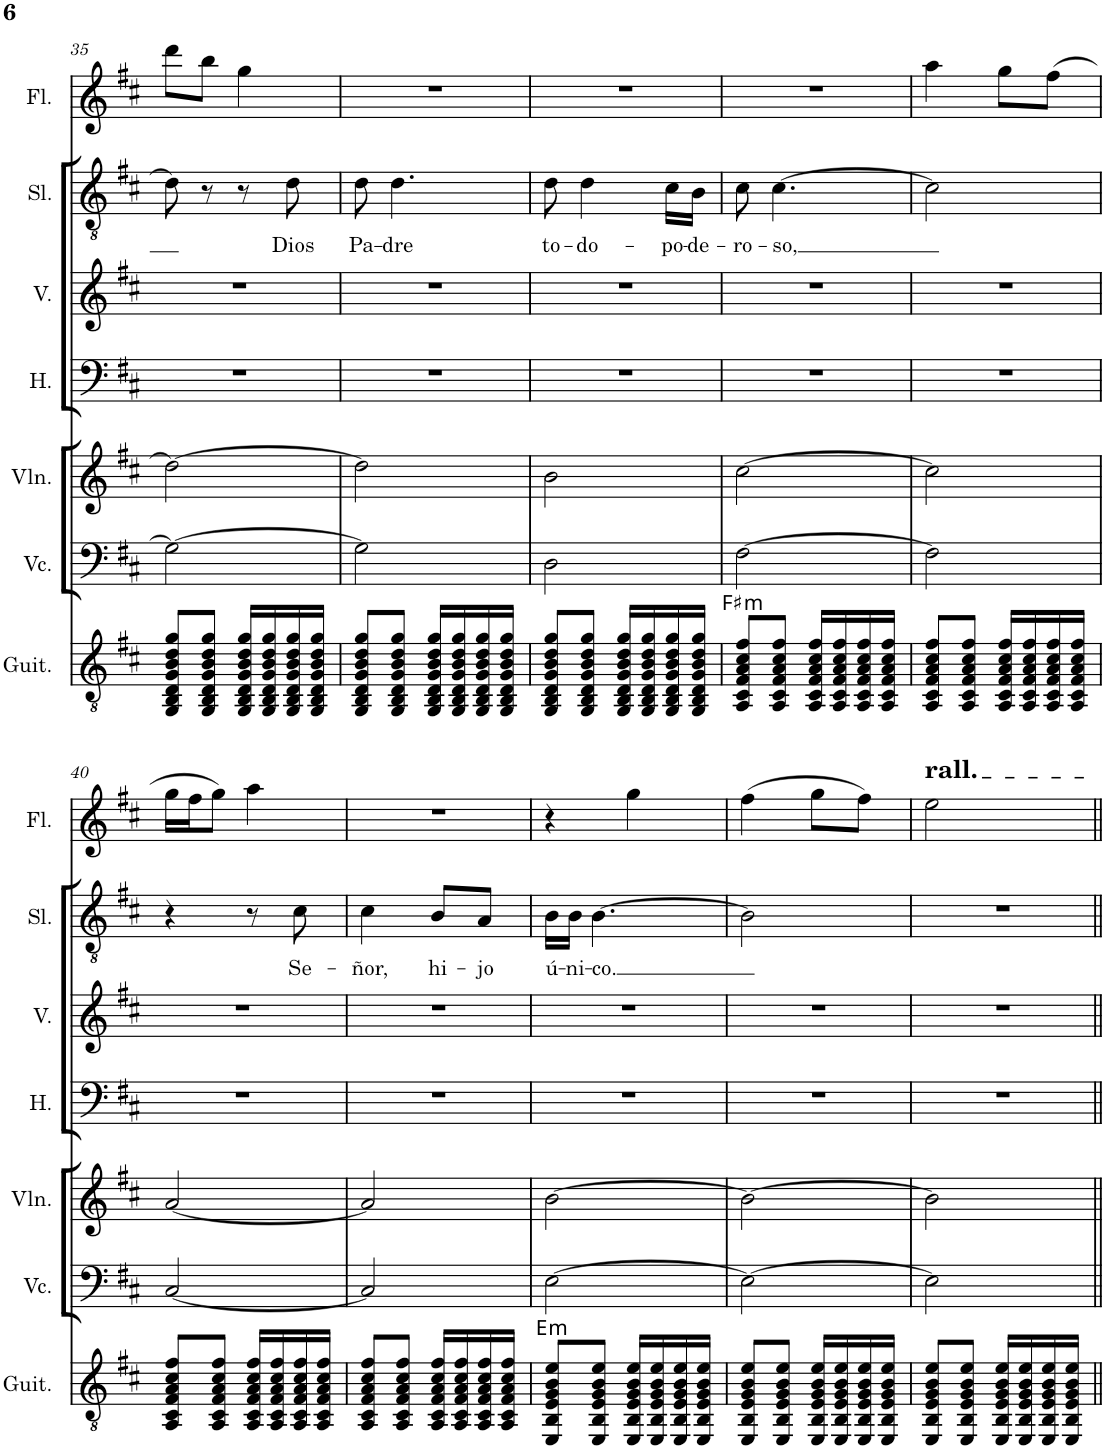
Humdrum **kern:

**kern	**harte	**kern	**kern	**kern	**kern	**kern	**text	**kern
*part7	*part7	*part6	*part5	*part4	*part3	*part2	*part2	*part1
*staff7	*	*staff6	*staff5	*staff4	*staff3	*staff2	*staff2	*staff1
*I"Guitarra clásica	*	*I"Violonchelo	*I"Violín	*I"Hombres	*I"Mujeres	*I"Solista	*	*I"Flauta
*I'Guit.	*	*I'Vc.	*I'Vln.	*I'H.	*	*I'Sl.	*	*I'Fl.
!!LO:PB:g=z
*clefGv2	*	*clefF4	*clefG2	*clefF4	*clefG2	*clefGv2	*	*clefG2
*k[f#c#]	*	*k[f#c#]	*k[f#c#]	*k[f#c#]	*k[f#c#]	*k[f#c#]	*	*k[f#c#]
*M2/4	*	*M2/4	*M2/4	*M2/4	*M2/4	*M2/4	*	*M2/4
=35	=35	=35	=35	=35	=35	=35	=35	=35
8GG/ 8BB/ 8D/ 8G/ 8B/ 8d/ 8g/L	.	2G\_	2dd\_	2r	2r	8d\]	.	8ddd\L
8GG/ 8BB/ 8D/ 8G/ 8B/ 8d/ 8g/J	.	.	.	.	.	8r	.	8bb\J
16GG/ 16BB/ 16D/ 16G/ 16B/ 16d/ 16g/LL	.	.	.	.	.	8r	.	4gg\
16GG/ 16BB/ 16D/ 16G/ 16B/ 16d/ 16g/	.	.	.	.	.	.	.	.
!	!	!	!	!	!	!	!LO:LY:b	!
16GG/ 16BB/ 16D/ 16G/ 16B/ 16d/ 16g/	.	.	.	.	.	8d\	Dios	.
16GG/ 16BB/ 16D/ 16G/ 16B/ 16d/ 16g/JJ	.	.	.	.	.	.	.	.
=36	=36	=36	=36	=36	=36	=36	=36	=36
!	!	!	!	!	!	!	!LO:LY:b	!
8GG/ 8BB/ 8D/ 8G/ 8B/ 8d/ 8g/L	.	2G\]	2dd\]	2r	2r	8d\	Pa-	2r
!	!	!	!	!	!	!	!LO:LY:b	!
8GG/ 8BB/ 8D/ 8G/ 8B/ 8d/ 8g/J	.	.	.	.	.	4.d\	-dre	.
16GG/ 16BB/ 16D/ 16G/ 16B/ 16d/ 16g/LL	.	.	.	.	.	.	.	.
16GG/ 16BB/ 16D/ 16G/ 16B/ 16d/ 16g/	.	.	.	.	.	.	.	.
16GG/ 16BB/ 16D/ 16G/ 16B/ 16d/ 16g/	.	.	.	.	.	.	.	.
16GG/ 16BB/ 16D/ 16G/ 16B/ 16d/ 16g/JJ	.	.	.	.	.	.	.	.
=37	=37	=37	=37	=37	=37	=37	=37	=37
!	!	!	!	!	!	!	!LO:LY:b	!
8GG/ 8BB/ 8D/ 8G/ 8B/ 8d/ 8g/L	.	2D\	2b\	2r	2r	8d\	-to-	2r
!	!	!	!	!	!	!	!LO:LY:b	!
8GG/ 8BB/ 8D/ 8G/ 8B/ 8d/ 8g/J	.	.	.	.	.	4d\	-do-	.
16GG/ 16BB/ 16D/ 16G/ 16B/ 16d/ 16g/LL	.	.	.	.	.	.	.	.
16GG/ 16BB/ 16D/ 16G/ 16B/ 16d/ 16g/	.	.	.	.	.	.	.	.
!	!	!	!	!	!	!	!LO:LY:b	!
16GG/ 16BB/ 16D/ 16G/ 16B/ 16d/ 16g/	.	.	.	.	.	16c#\LL	-po-	.
!	!	!	!	!	!	!	!LO:LY:b	!
16GG/ 16BB/ 16D/ 16G/ 16B/ 16d/ 16g/JJ	.	.	.	.	.	16B\JJ	-de-	.
=38	=38	=38	=38	=38	=38	=38	=38	=38
!	!LO:H:kt=m	!	!	!	!	!	!LO:LY:b	!
8AA/ 8C#/ 8F#/ 8A/ 8c#/ 8f#/L	F#:min	[2F#\	[2cc#\	2r	2r	8c#\	-ro-	2r
!	!	!	!	!	!	!	!LO:LY:b	!
8AA/ 8C#/ 8F#/ 8A/ 8c#/ 8f#/J	.	.	.	.	.	[4.c#\	-so,	.
16AA/ 16C#/ 16F#/ 16A/ 16c#/ 16f#/LL	.	.	.	.	.	.	.	.
16AA/ 16C#/ 16F#/ 16A/ 16c#/ 16f#/	.	.	.	.	.	.	.	.
16AA/ 16C#/ 16F#/ 16A/ 16c#/ 16f#/	.	.	.	.	.	.	.	.
16AA/ 16C#/ 16F#/ 16A/ 16c#/ 16f#/JJ	.	.	.	.	.	.	.	.
=39	=39	=39	=39	=39	=39	=39	=39	=39
8AA/ 8C#/ 8F#/ 8A/ 8c#/ 8f#/L	.	2F#\]	2cc#\]	2r	2r	2c#\]	.	4aa\
8AA/ 8C#/ 8F#/ 8A/ 8c#/ 8f#/J	.	.	.	.	.	.	.	.
16AA/ 16C#/ 16F#/ 16A/ 16c#/ 16f#/LL	.	.	.	.	.	.	.	8gg\L
16AA/ 16C#/ 16F#/ 16A/ 16c#/ 16f#/	.	.	.	.	.	.	.	.
16AA/ 16C#/ 16F#/ 16A/ 16c#/ 16f#/	.	.	.	.	.	.	.	(8ff#\J
16AA/ 16C#/ 16F#/ 16A/ 16c#/ 16f#/JJ	.	.	.	.	.	.	.	.
!!LO:LB:g=z
=40	=40	=40	=40	=40	=40	=40	=40	=40
8AA/ 8C#/ 8F#/ 8A/ 8c#/ 8f#/L	.	[2C#/	[2a/	2r	2r	4r	.	16gg\LL
.	.	.	.	.	.	.	.	16ff#\J
8AA/ 8C#/ 8F#/ 8A/ 8c#/ 8f#/J	.	.	.	.	.	.	.	8gg\J)
16AA/ 16C#/ 16F#/ 16A/ 16c#/ 16f#/LL	.	.	.	.	.	8r	.	4aa\
16AA/ 16C#/ 16F#/ 16A/ 16c#/ 16f#/	.	.	.	.	.	.	.	.
!	!	!	!	!	!	!	!LO:LY:b	!
16AA/ 16C#/ 16F#/ 16A/ 16c#/ 16f#/	.	.	.	.	.	8c#\	Se-	.
16AA/ 16C#/ 16F#/ 16A/ 16c#/ 16f#/JJ	.	.	.	.	.	.	.	.
=41	=41	=41	=41	=41	=41	=41	=41	=41
!	!	!	!	!	!	!	!LO:LY:b	!
8AA/ 8C#/ 8F#/ 8A/ 8c#/ 8f#/L	.	2C#/]	2a/]	2r	2r	4c#\	-ñor,	2r
8AA/ 8C#/ 8F#/ 8A/ 8c#/ 8f#/J	.	.	.	.	.	.	.	.
!	!	!	!	!	!	!	!LO:LY:b	!
16AA/ 16C#/ 16F#/ 16A/ 16c#/ 16f#/LL	.	.	.	.	.	8B/L	hi-	.
16AA/ 16C#/ 16F#/ 16A/ 16c#/ 16f#/	.	.	.	.	.	.	.	.
!	!	!	!	!	!	!	!LO:LY:b	!
16AA/ 16C#/ 16F#/ 16A/ 16c#/ 16f#/	.	.	.	.	.	8A/J	-jo	.
16AA/ 16C#/ 16F#/ 16A/ 16c#/ 16f#/JJ	.	.	.	.	.	.	.	.
=42	=42	=42	=42	=42	=42	=42	=42	=42
!	!LO:H:kt=m	!	!	!	!	!	!LO:LY:b	!
8EE/ 8BB/ 8E/ 8G/ 8B/ 8e/L	E:min	[2E\	[2b\	2r	2r	16B\LL	ú-	4r
!	!	!	!	!	!	!	!LO:LY:b	!
.	.	.	.	.	.	16B\JJ	-ni-	.
!	!	!	!	!	!	!	!LO:LY:b	!
8EE/ 8BB/ 8E/ 8G/ 8B/ 8e/J	.	.	.	.	.	[4.B\	-co.	.
16EE/ 16BB/ 16E/ 16G/ 16B/ 16e/LL	.	.	.	.	.	.	.	4gg\
16EE/ 16BB/ 16E/ 16G/ 16B/ 16e/	.	.	.	.	.	.	.	.
16EE/ 16BB/ 16E/ 16G/ 16B/ 16e/	.	.	.	.	.	.	.	.
16EE/ 16BB/ 16E/ 16G/ 16B/ 16e/JJ	.	.	.	.	.	.	.	.
=43	=43	=43	=43	=43	=43	=43	=43	=43
8EE/ 8BB/ 8E/ 8G/ 8B/ 8e/L	.	2E\_	2b\_	2r	2r	2B\]	.	(4ff#\
8EE/ 8BB/ 8E/ 8G/ 8B/ 8e/J	.	.	.	.	.	.	.	.
16EE/ 16BB/ 16E/ 16G/ 16B/ 16e/LL	.	.	.	.	.	.	.	8gg\L
16EE/ 16BB/ 16E/ 16G/ 16B/ 16e/	.	.	.	.	.	.	.	.
16EE/ 16BB/ 16E/ 16G/ 16B/ 16e/	.	.	.	.	.	.	.	8ff#\J)
16EE/ 16BB/ 16E/ 16G/ 16B/ 16e/JJ	.	.	.	.	.	.	.	.
=44	=44	=44	=44	=44	=44	=44	=44	=44
!	!	!	!	!	!	!	!	!LO:TX:a:t=rall.
8EE/ 8BB/ 8E/ 8G/ 8B/ 8e/L	.	2E\]	2b\]	2r	2r	2r	.	2ee\
8EE/ 8BB/ 8E/ 8G/ 8B/ 8e/J	.	.	.	.	.	.	.	.
16EE/ 16BB/ 16E/ 16G/ 16B/ 16e/LL	.	.	.	.	.	.	.	.
16EE/ 16BB/ 16E/ 16G/ 16B/ 16e/	.	.	.	.	.	.	.	.
16EE/ 16BB/ 16E/ 16G/ 16B/ 16e/	.	.	.	.	.	.	.	.
16EE/ 16BB/ 16E/ 16G/ 16B/ 16e/JJ	.	.	.	.	.	.	.	.
=||	=||	=||	=||	=||	=||	=||	=||	=||
*-	*-	*-	*-	*-	*-	*-	*-	*-
